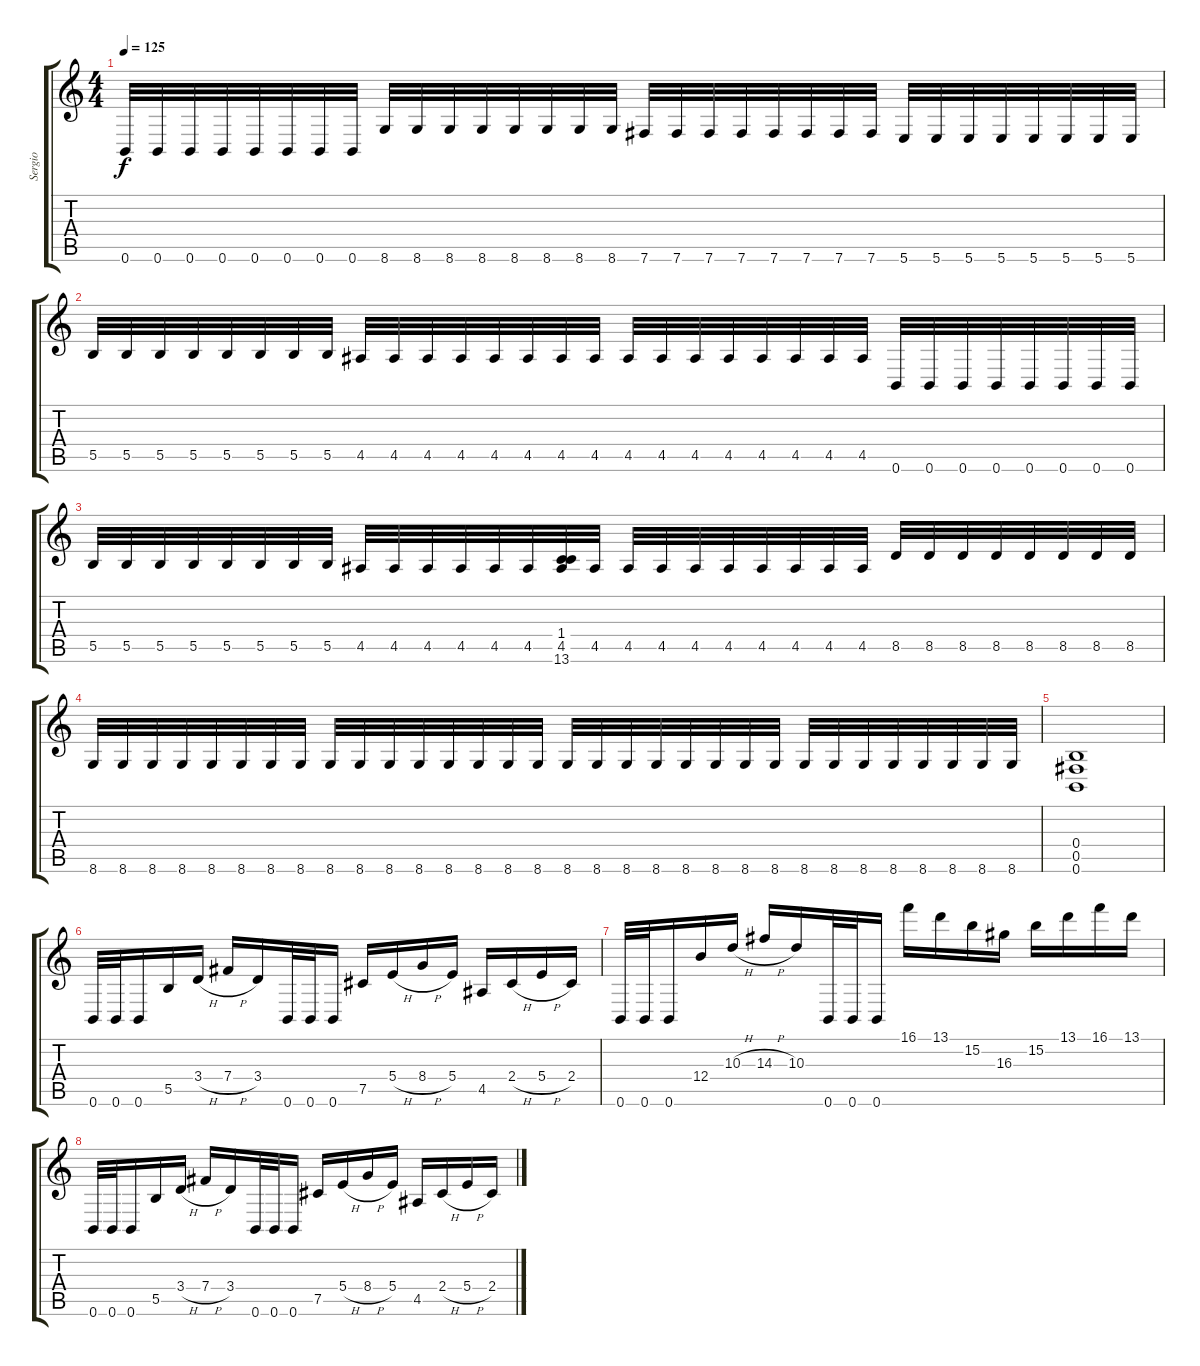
\track ("Sergio" "Sergio") {instrument distortionguitar}
\staff {score tabs}
\tuning (Db4 Ab3 E3 B2 Gb2 B1) {hide}
\ts (4 4)
\tempo 125
\clef g2
\ks c
0.6.32{dy f} 0.6.32 0.6.32 0.6.32 0.6.32 0.6.32 0.6.32 0.6.32 8.6.32 8.6.32 8.6.32 8.6.32 8.6.32 8.6.32 8.6.32 8.6.32 7.6.32 7.6.32 7.6.32 7.6.32 7.6.32 7.6.32 7.6.32 7.6.32 5.6.32 5.6.32 5.6.32 5.6.32 5.6.32 5.6.32 5.6.32 5.6.32 |
5.5.32 5.5.32 5.5.32 5.5.32 5.5.32 5.5.32 5.5.32 5.5.32 4.5.32 4.5.32 4.5.32 4.5.32 4.5.32 4.5.32 4.5.32 4.5.32 4.5.32 4.5.32 4.5.32 4.5.32 4.5.32 4.5.32 4.5.32 4.5.32 0.6.32 0.6.32 0.6.32 0.6.32 0.6.32 0.6.32 0.6.32 0.6.32 |
5.5.32 5.5.32 5.5.32 5.5.32 5.5.32 5.5.32 5.5.32 5.5.32 4.5.32 4.5.32 4.5.32 4.5.32 4.5.32 4.5.32 (1.4 4.5 13.6).32 4.5.32 4.5.32 4.5.32 4.5.32 4.5.32 4.5.32 4.5.32 4.5.32 4.5.32 8.5.32 8.5.32 8.5.32 8.5.32 8.5.32 8.5.32 8.5.32 8.5.32 |
8.6.32 8.6.32 8.6.32 8.6.32 8.6.32 8.6.32 8.6.32 8.6.32 8.6.32 8.6.32 8.6.32 8.6.32 8.6.32 8.6.32 8.6.32 8.6.32 8.6.32 8.6.32 8.6.32 8.6.32 8.6.32 8.6.32 8.6.32 8.6.32 8.6.32 8.6.32 8.6.32 8.6.32 8.6.32 8.6.32 8.6.32 8.6.32 |
(0.4 0.5 0.6).1 |
0.6.32 0.6.32 0.6.16 5.5.16 3.4{h}.16 7.4{h}.16 3.4.16 0.6.32 0.6.32 0.6.16 7.5.16 5.4{h}.16 8.4{h}.16 5.4.16 4.5.16 2.4{h}.16 5.4{h}.16 2.4.16 |
0.6.32 0.6.32 0.6.16 12.4.16 10.3{h}.16 14.3{h}.16 10.3.16 0.6.32 0.6.32 0.6.16 16.1.16 13.1.16 15.2.16 16.3.16 15.2.16 13.1.16 16.1.16 13.1.16 |
0.6.32 0.6.32 0.6.16 5.5.16 3.4{h}.16 7.4{h}.16 3.4.16 0.6.32 0.6.32 0.6.16 7.5.16 5.4{h}.16 8.4{h}.16 5.4.16 4.5.16 2.4{h}.16 5.4{h}.16 2.4.16
